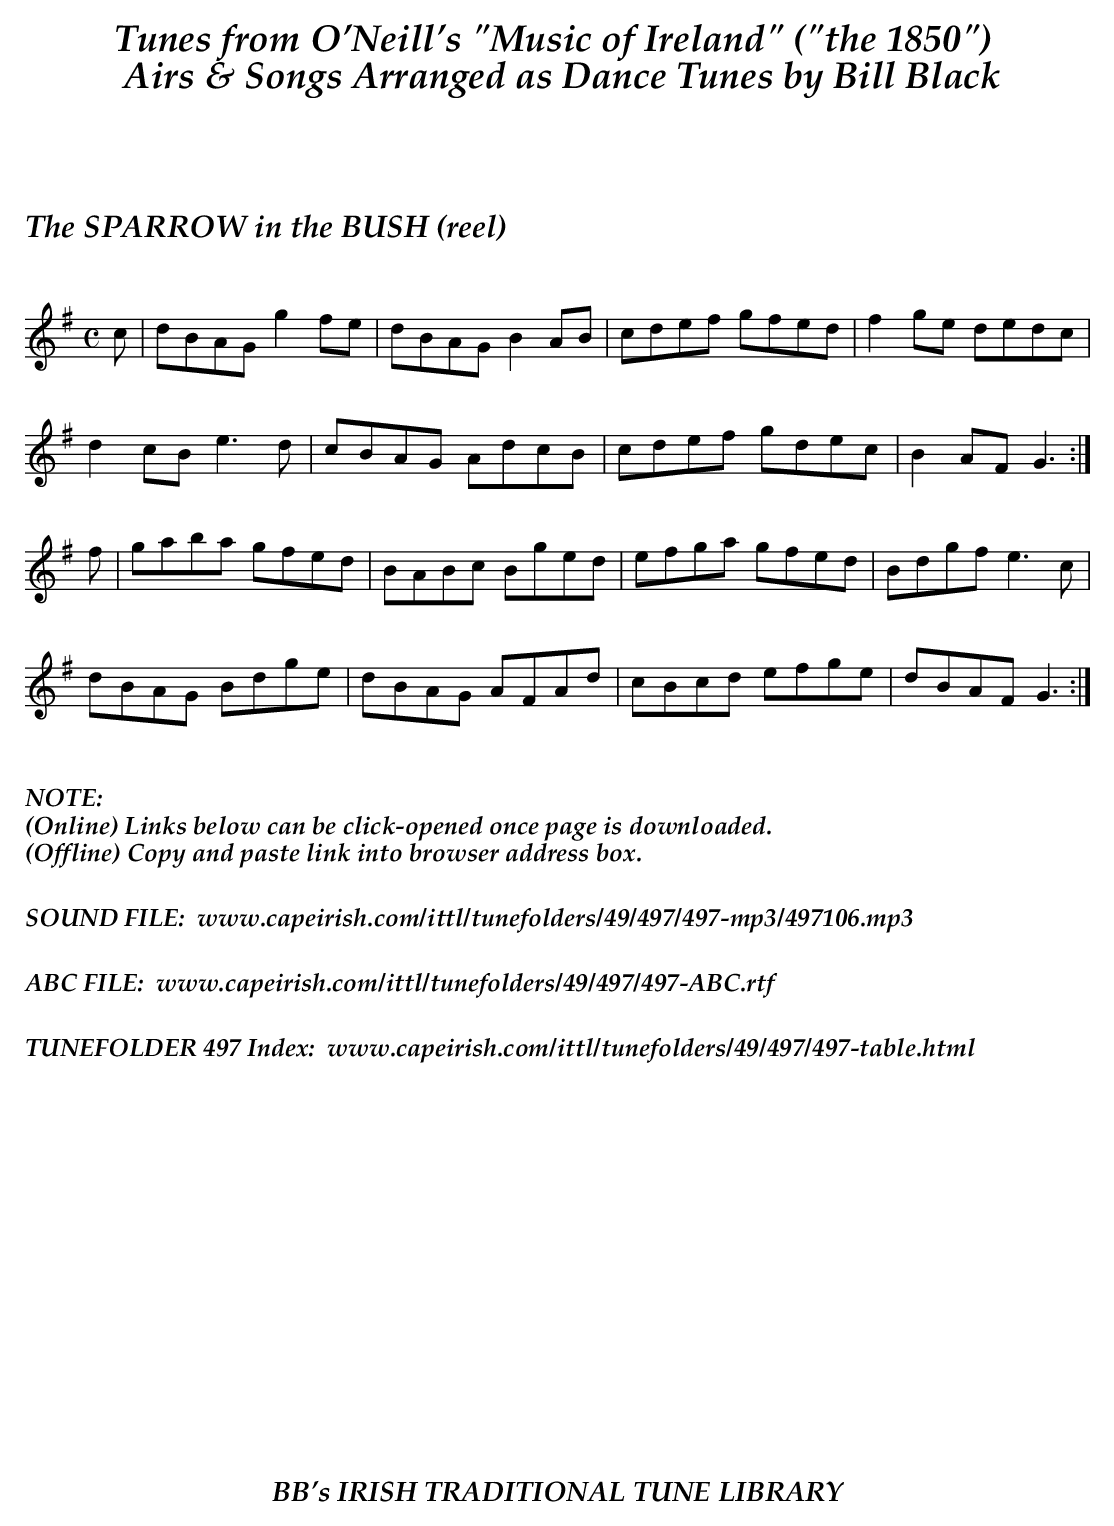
X:1
T:SPARROW in the BUSH (reel), The
M:C
L:1/8
K:G
c|dBAG g2fe|dBAG B2AB|cdef gfed|f2ge dedc|
d2cB e3d|cBAG AdcB|cdef gdec|B2AF G3 :|
f|gaba gfed|BABc Bged|efga gfed|Bdgf e3c|
dBAG Bdge|dBAG AFAd|cBcd efge|dBAF G3 :|
%%vskip .3in
%%textoption left
%%textfont "Palatino-BoldItalic" 16
%%begintext
%%NOTE:
(Online) Links below can be click-opened once page is downloaded.
(Offline) Copy and paste link into browser address box.
%%
%%
SOUND FILE:  www.capeirish.com/ittl/tunefolders/49/497/497-mp3/497106.mp3
%%
%%
ABC FILE:  www.capeirish.com/ittl/tunefolders/49/497/497-ABC.rtf
%%
%%
TUNEFOLDER 497 Index:  www.capeirish.com/ittl/tunefolders/49/497/497-table.html
